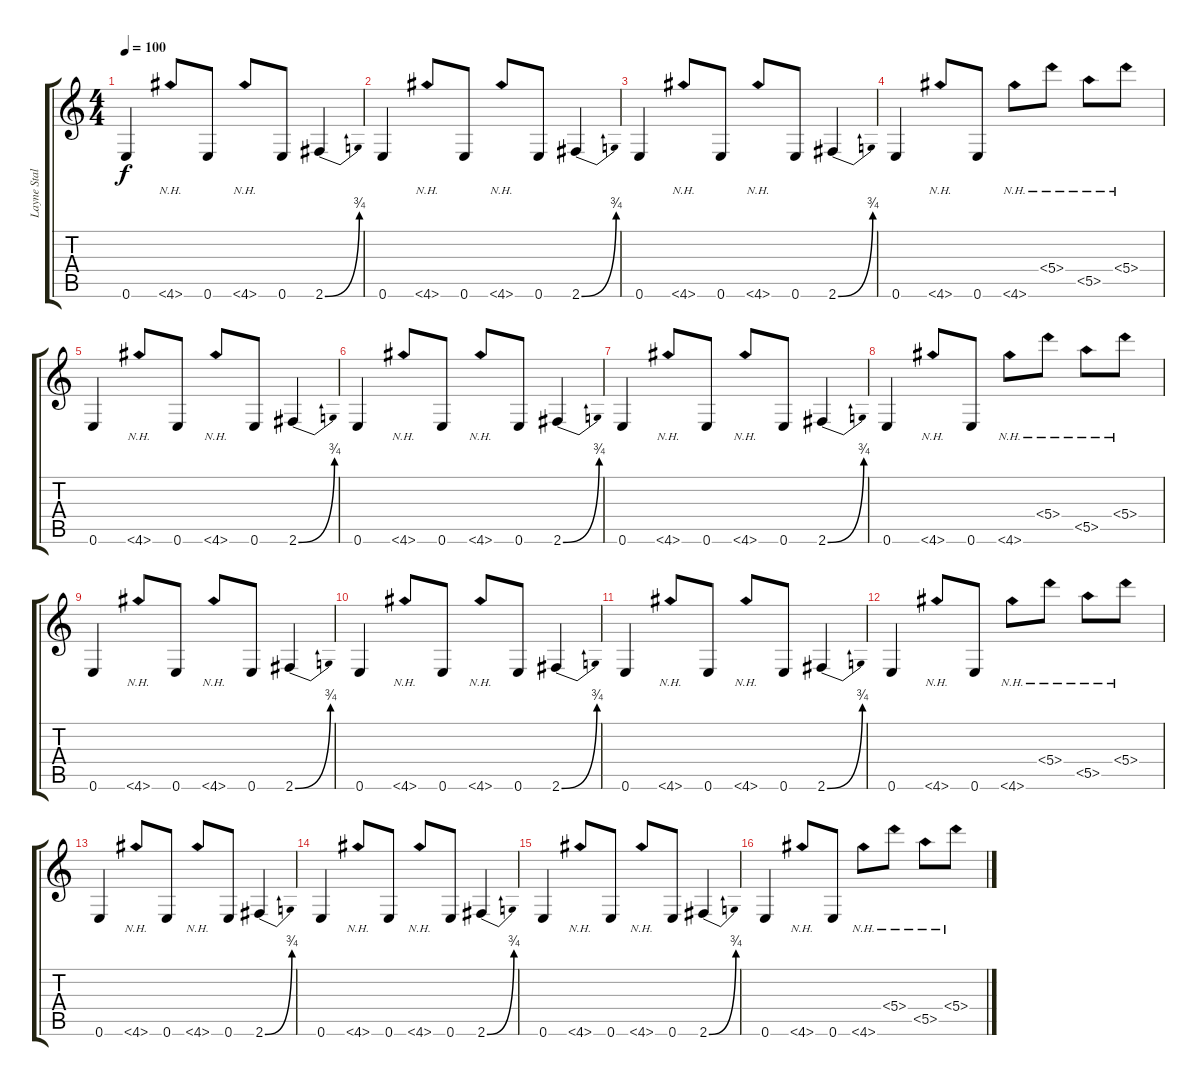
\track ("Layne Staley" "Layne Stal") {instrument distortionguitar}
\staff {score tabs}
\tuning (E4 B3 G3 D3 A2 E2) {hide}
\ts (4 4)
\tempo 100
\clef g2
\ks c
0.6.4{dy f instrument distortionguitar} 4.6{nh}.8 0.6.8 4.6{nh}.8 0.6.8 2.6{be (bend 0 0 60 3)}.4 |
0.6.4 4.6{nh}.8 0.6.8 4.6{nh}.8 0.6.8 2.6{be (bend 0 0 60 3)}.4 |
0.6.4 4.6{nh}.8 0.6.8 4.6{nh}.8 0.6.8 2.6{be (bend 0 0 60 3)}.4 |
0.6.4 4.6{nh}.8 0.6.8 4.6{nh}.8 5.4{nh}.8 5.5{nh}.8 5.4{nh}.8 |
0.6.4 4.6{nh}.8 0.6.8 4.6{nh}.8 0.6.8 2.6{be (bend 0 0 60 3)}.4 |
0.6.4 4.6{nh}.8 0.6.8 4.6{nh}.8 0.6.8 2.6{be (bend 0 0 60 3)}.4 |
0.6.4 4.6{nh}.8 0.6.8 4.6{nh}.8 0.6.8 2.6{be (bend 0 0 60 3)}.4 |
0.6.4 4.6{nh}.8 0.6.8 4.6{nh}.8 5.4{nh}.8 5.5{nh}.8 5.4{nh}.8 |
0.6.4 4.6{nh}.8 0.6.8 4.6{nh}.8 0.6.8 2.6{be (bend 0 0 60 3)}.4 |
0.6.4 4.6{nh}.8 0.6.8 4.6{nh}.8 0.6.8 2.6{be (bend 0 0 60 3)}.4 |
0.6.4 4.6{nh}.8 0.6.8 4.6{nh}.8 0.6.8 2.6{be (bend 0 0 60 3)}.4 |
0.6.4 4.6{nh}.8 0.6.8 4.6{nh}.8 5.4{nh}.8 5.5{nh}.8 5.4{nh}.8 |
0.6.4 4.6{nh}.8 0.6.8 4.6{nh}.8 0.6.8 2.6{be (bend 0 0 60 3)}.4 |
0.6.4 4.6{nh}.8 0.6.8 4.6{nh}.8 0.6.8 2.6{be (bend 0 0 60 3)}.4 |
0.6.4 4.6{nh}.8 0.6.8 4.6{nh}.8 0.6.8 2.6{be (bend 0 0 60 3)}.4 |
0.6.4 4.6{nh}.8 0.6.8 4.6{nh}.8 5.4{nh}.8 5.5{nh}.8 5.4{nh}.8
